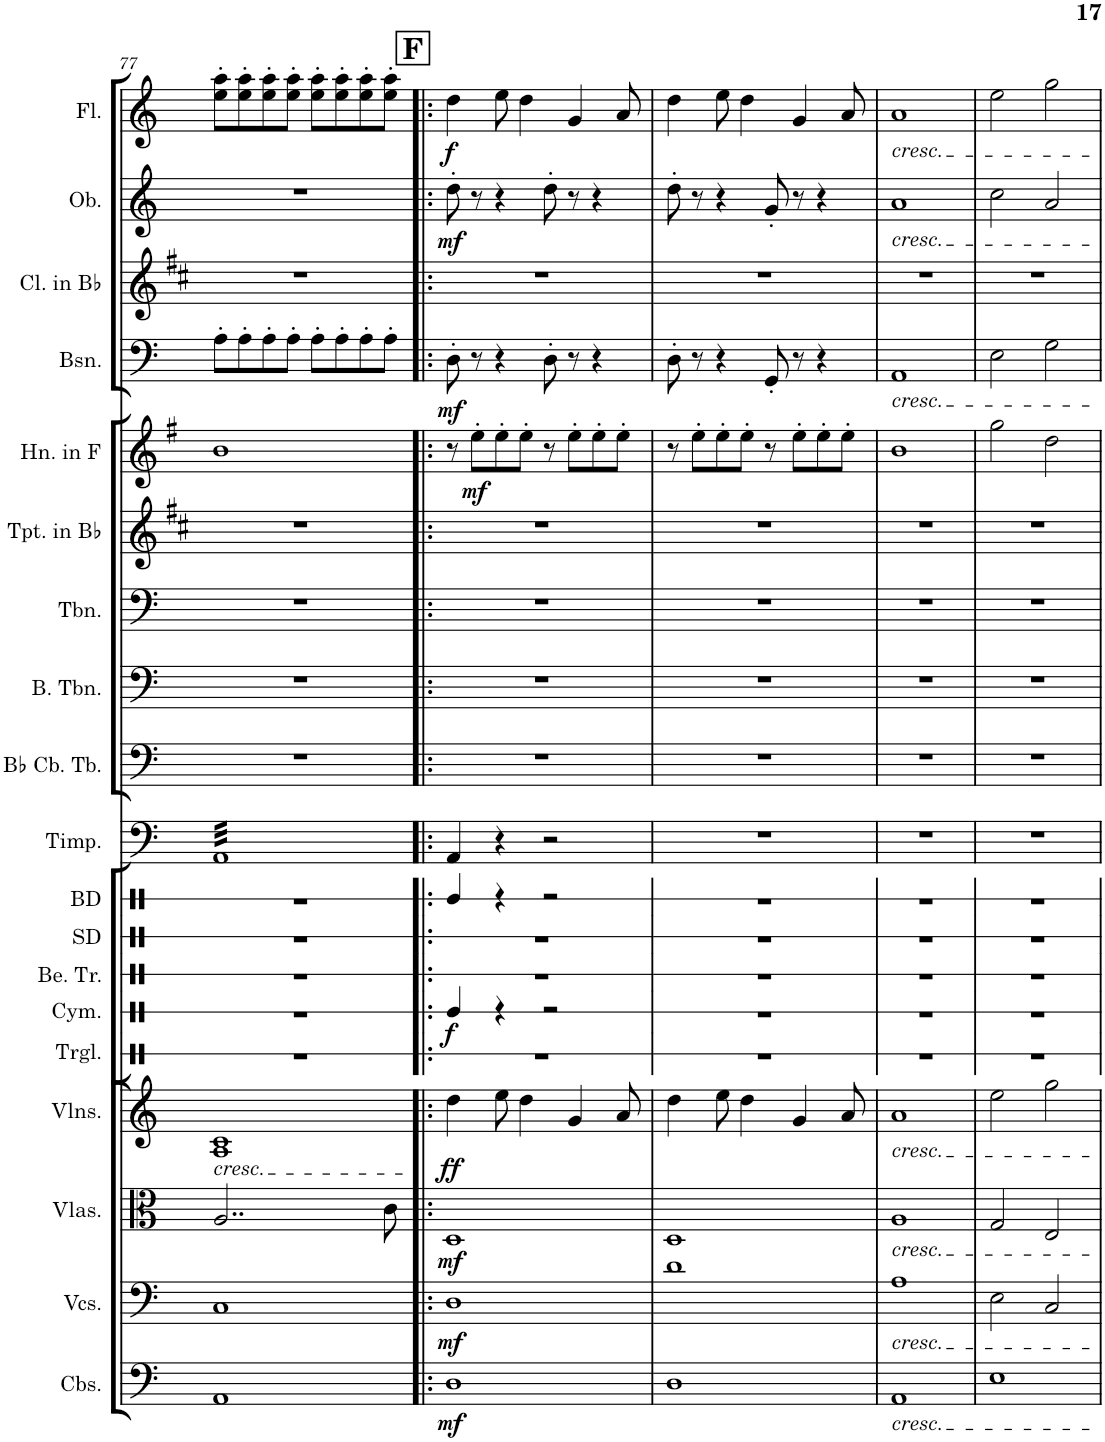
**kern	**dynam	**kern	**dynam	**kern	**dynam	**kern	**dynam	**kern	**kern	**kern	**kern	**kern	**kern	**kern	**dynam	**kern	**dynam	**kern	**kern	**dynam	**kern	**dynam
*part15	*part15	*part14	*part14	*part13	*part13	*part12	*part12	*part11	*part10	*part9	*part8	*part7	*part6	*part5	*part5	*part4	*part4	*part3	*part2	*part2	*part1	*part1
*staff15	*staff15	*staff14	*staff14	*staff13	*staff13	*staff12	*staff12	*staff11	*staff10	*staff9	*staff8	*staff7	*staff6	*staff5	*staff5	*staff4	*staff4	*staff3	*staff2	*staff2	*staff1	*staff1
*I"Contrabasses	*	*I"Violoncellos	*	*I"Violas	*	*I"Violins	*	*I"Bass Drum	*I"Timpani	*I"Bb Contrabass Tuba	*I"Bass Trombone	*I"Trombone	*I"Trumpet in Bb	*I"Horn in F	*	*I"Bassoon	*	*I"Clarinet in Bb	*I"Oboe	*	*I"Flute	*
*I'Cbs.	*	*I'Vcs.	*	*I'Vlas.	*	*I'Vlns.	*	*I'BD	*I'Timp.	*I'Bb Cb. Tb.	*I'B. Tbn.	*I'Tbn.	*I'Tpt. in Bb	*I'Hn. in F	*	*I'Bsn.	*	*I'Cl. in Bb	*I'Ob.	*	*I'Fl.	*
!!LO:PB:g=z
*clefF4	*	*clefF4	*	*clefC3	*	*clefG2	*	*clefX	*clefF4	*clefF4	*clefF4	*clefF4	*clefG2	*clefG2	*	*clefF4	*	*clefG2	*clefG2	*	*clefG2	*
*Trd7c12	*	*	*	*	*	*	*	*	*	*	*	*	*Trd1c2	*Trd4c7	*	*	*	*Trd1c2	*	*	*	*
*k[]	*	*k[]	*	*k[]	*	*k[]	*	*k[]	*k[]	*k[]	*k[]	*k[]	*k[f#c#]	*k[f#]	*	*k[]	*	*k[f#c#]	*k[]	*	*k[]	*
*M4/4	*	*M4/4	*	*M4/4	*	*M4/4	*	*M4/4	*M4/4	*M4/4	*M4/4	*M4/4	*M4/4	*M4/4	*	*M4/4	*	*M4/4	*M4/4	*	*M4/4	*
=77	=77	=77	=77	=77	=77	=77	=77	=77	=77	=77	=77	=77	=77	=77	=77	=77	=77	=77	=77	=77	=77	=77
!	!	!	!	!	!	!LO:TX:b:i:t=cresc.	!	!	!	!	!	!	!	!	!	!	!	!	!	!	!	!
*	*	*	*	*	*	*	*	*	*tremolo	*	*	*	*	*	*	*	*	*	*	*	*	*
1AA	.	1C	.	2..A/	.	1A 1c	.	1r	32AALLL	1r	1r	1r	1r	1b	.	8A'\L	.	1r	1r	.	8ee\' 8aa\'L	.
.	.	.	.	.	.	.	.	.	32AA	.	.	.	.	.	.	.	.	.	.	.	.	.
.	.	.	.	.	.	.	.	.	32AA	.	.	.	.	.	.	.	.	.	.	.	.	.
.	.	.	.	.	.	.	.	.	32AA	.	.	.	.	.	.	.	.	.	.	.	.	.
.	.	.	.	.	.	.	.	.	32AA	.	.	.	.	.	.	8A'\	.	.	.	.	8ee\' 8aa\'	.
.	.	.	.	.	.	.	.	.	32AA	.	.	.	.	.	.	.	.	.	.	.	.	.
.	.	.	.	.	.	.	.	.	32AA	.	.	.	.	.	.	.	.	.	.	.	.	.
.	.	.	.	.	.	.	.	.	32AA	.	.	.	.	.	.	.	.	.	.	.	.	.
.	.	.	.	.	.	.	.	.	32AA	.	.	.	.	.	.	8A'\	.	.	.	.	8ee\' 8aa\'	.
.	.	.	.	.	.	.	.	.	32AA	.	.	.	.	.	.	.	.	.	.	.	.	.
.	.	.	.	.	.	.	.	.	32AA	.	.	.	.	.	.	.	.	.	.	.	.	.
.	.	.	.	.	.	.	.	.	32AA	.	.	.	.	.	.	.	.	.	.	.	.	.
.	.	.	.	.	.	.	.	.	32AA	.	.	.	.	.	.	8A'\J	.	.	.	.	8ee\' 8aa\'J	.
.	.	.	.	.	.	.	.	.	32AA	.	.	.	.	.	.	.	.	.	.	.	.	.
.	.	.	.	.	.	.	.	.	32AA	.	.	.	.	.	.	.	.	.	.	.	.	.
.	.	.	.	.	.	.	.	.	32AA	.	.	.	.	.	.	.	.	.	.	.	.	.
.	.	.	.	.	.	.	.	.	32AA	.	.	.	.	.	.	8A'\L	.	.	.	.	8ee\' 8aa\'L	.
.	.	.	.	.	.	.	.	.	32AA	.	.	.	.	.	.	.	.	.	.	.	.	.
.	.	.	.	.	.	.	.	.	32AA	.	.	.	.	.	.	.	.	.	.	.	.	.
.	.	.	.	.	.	.	.	.	32AA	.	.	.	.	.	.	.	.	.	.	.	.	.
.	.	.	.	.	.	.	.	.	32AA	.	.	.	.	.	.	8A'\	.	.	.	.	8ee\' 8aa\'	.
.	.	.	.	.	.	.	.	.	32AA	.	.	.	.	.	.	.	.	.	.	.	.	.
.	.	.	.	.	.	.	.	.	32AA	.	.	.	.	.	.	.	.	.	.	.	.	.
.	.	.	.	.	.	.	.	.	32AA	.	.	.	.	.	.	.	.	.	.	.	.	.
.	.	.	.	.	.	.	.	.	32AA	.	.	.	.	.	.	8A'\	.	.	.	.	8ee\' 8aa\'	.
.	.	.	.	.	.	.	.	.	32AA	.	.	.	.	.	.	.	.	.	.	.	.	.
.	.	.	.	.	.	.	.	.	32AA	.	.	.	.	.	.	.	.	.	.	.	.	.
.	.	.	.	.	.	.	.	.	32AA	.	.	.	.	.	.	.	.	.	.	.	.	.
.	.	.	.	8c\	.	.	.	.	32AA	.	.	.	.	.	.	8A'\J	.	.	.	.	8ee\' 8aa\'J	.
.	.	.	.	.	.	.	.	.	32AA	.	.	.	.	.	.	.	.	.	.	.	.	.
.	.	.	.	.	.	.	.	.	32AA	.	.	.	.	.	.	.	.	.	.	.	.	.
.	.	.	.	.	.	.	.	.	32AAJJJ	.	.	.	.	.	.	.	.	.	.	.	.	.
*	*	*	*	*	*	*	*	*	*Xtremolo	*	*	*	*	*	*	*	*	*	*	*	*	*
!!LO:REH:place=s1:a:B:cj:fs=14:t=F
=78!|:	=78!|:	=78!|:	=78!|:	=78!|:	=78!|:	=78!|:	=78!|:	=78!|:	=78!|:	=78!|:	=78!|:	=78!|:	=78!|:	=78!|:	=78!|:	=78!|:	=78!|:	=78!|:	=78!|:	=78!|:	=78!|:	=78!|:
!	!LO:DY:b	!	!LO:DY:b	!	!LO:DY:b	!	!LO:DY:b	!	!	!	!	!	!	!	!	!	!LO:DY:b	!	!	!LO:DY:b	!	!LO:DY:b
1D	mf	1D	mf	1D	mf	4dd\	ff	4Re/	4AA/	1r	1r	1r	1r	8r	.	8D'\	mf	1r	8dd'\	mf	4dd\	f
!	!	!	!	!	!	!	!	!	!	!	!	!	!	!	!LO:DY:b	!	!	!	!	!	!	!
.	.	.	.	.	.	.	.	.	.	.	.	.	.	8ee'\L	mf	8r	.	.	8r	.	.	.
.	.	.	.	.	.	8ee\	.	4r	4r	.	.	.	.	8ee'\	.	4r	.	.	4r	.	8ee\	.
.	.	.	.	.	.	4dd\	.	.	.	.	.	.	.	8ee'\J	.	.	.	.	.	.	4dd\	.
.	.	.	.	.	.	.	.	2r	2r	.	.	.	.	8r	.	8D'\	.	.	8dd'\	.	.	.
.	.	.	.	.	.	4g/	.	.	.	.	.	.	.	8ee'\L	.	8r	.	.	8r	.	4g/	.
.	.	.	.	.	.	.	.	.	.	.	.	.	.	8ee'\	.	4r	.	.	4r	.	.	.
.	.	.	.	.	.	8a/	.	.	.	.	.	.	.	8ee'\J	.	.	.	.	.	.	8a/	.
=79	=79	=79	=79	=79	=79	=79	=79	=79	=79	=79	=79	=79	=79	=79	=79	=79	=79	=79	=79	=79	=79	=79
1D	.	1d	.	1D	.	4dd\	.	1r	1r	1r	1r	1r	1r	8r	.	8D'\	.	1r	8dd'\	.	4dd\	.
.	.	.	.	.	.	.	.	.	.	.	.	.	.	8ee'\L	.	8r	.	.	8r	.	.	.
.	.	.	.	.	.	8ee\	.	.	.	.	.	.	.	8ee'\	.	4r	.	.	4r	.	8ee\	.
.	.	.	.	.	.	4dd\	.	.	.	.	.	.	.	8ee'\J	.	.	.	.	.	.	4dd\	.
.	.	.	.	.	.	.	.	.	.	.	.	.	.	8r	.	8GG'/	.	.	8g'/	.	.	.
.	.	.	.	.	.	4g/	.	.	.	.	.	.	.	8ee'\L	.	8r	.	.	8r	.	4g/	.
.	.	.	.	.	.	.	.	.	.	.	.	.	.	8ee'\	.	4r	.	.	4r	.	.	.
.	.	.	.	.	.	8a/	.	.	.	.	.	.	.	8ee'\J	.	.	.	.	.	.	8a/	.
=80	=80	=80	=80	=80	=80	=80	=80	=80	=80	=80	=80	=80	=80	=80	=80	=80	=80	=80	=80	=80	=80	=80
!	!	!	!	!	!	!	!	!	!	!	!	!	!	!	!	!	!	!	!	!	!LO:TX:b:i:t=cresc.	!
!	!	!	!	!	!	!	!	!	!	!	!	!	!	!	!	!	!	!	!LO:TX:b:i:t=cresc.	!	!	!
!	!	!	!	!	!	!	!	!	!	!	!	!	!	!	!	!LO:TX:b:i:t=cresc.	!	!	!	!	!	!
!	!	!	!	!	!	!LO:TX:b:i:t=cresc.	!	!	!	!	!	!	!	!	!	!	!	!	!	!	!	!
!	!	!	!	!LO:TX:b:i:t=cresc.	!	!	!	!	!	!	!	!	!	!	!	!	!	!	!	!	!	!
!	!	!LO:TX:b:i:t=cresc.	!	!	!	!	!	!	!	!	!	!	!	!	!	!	!	!	!	!	!	!
!LO:TX:b:i:t=cresc.	!	!	!	!	!	!	!	!	!	!	!	!	!	!	!	!	!	!	!	!	!	!
1AA	.	1A	.	1A	.	1a	.	1r	1r	1r	1r	1r	1r	1b	.	1AA	.	1r	1a	.	1a	.
=81	=81	=81	=81	=81	=81	=81	=81	=81	=81	=81	=81	=81	=81	=81	=81	=81	=81	=81	=81	=81	=81	=81
1E	.	2E\	.	2G/	.	2ee\	.	1r	1r	1r	1r	1r	1r	2gg\	.	2E\	.	1r	2cc\	.	2ee\	.
.	.	2C/	.	2E/	.	2gg\	.	.	.	.	.	.	.	2dd\	.	2G\	.	.	2a/	.	2gg\	.
=	=	=	=	=	=	=	=	=	=	=	=	=	=	=	=	=	=	=	=	=	=	=
*-	*-	*-	*-	*-	*-	*-	*-	*-	*-	*-	*-	*-	*-	*-	*-	*-	*-	*-	*-	*-	*-	*-
